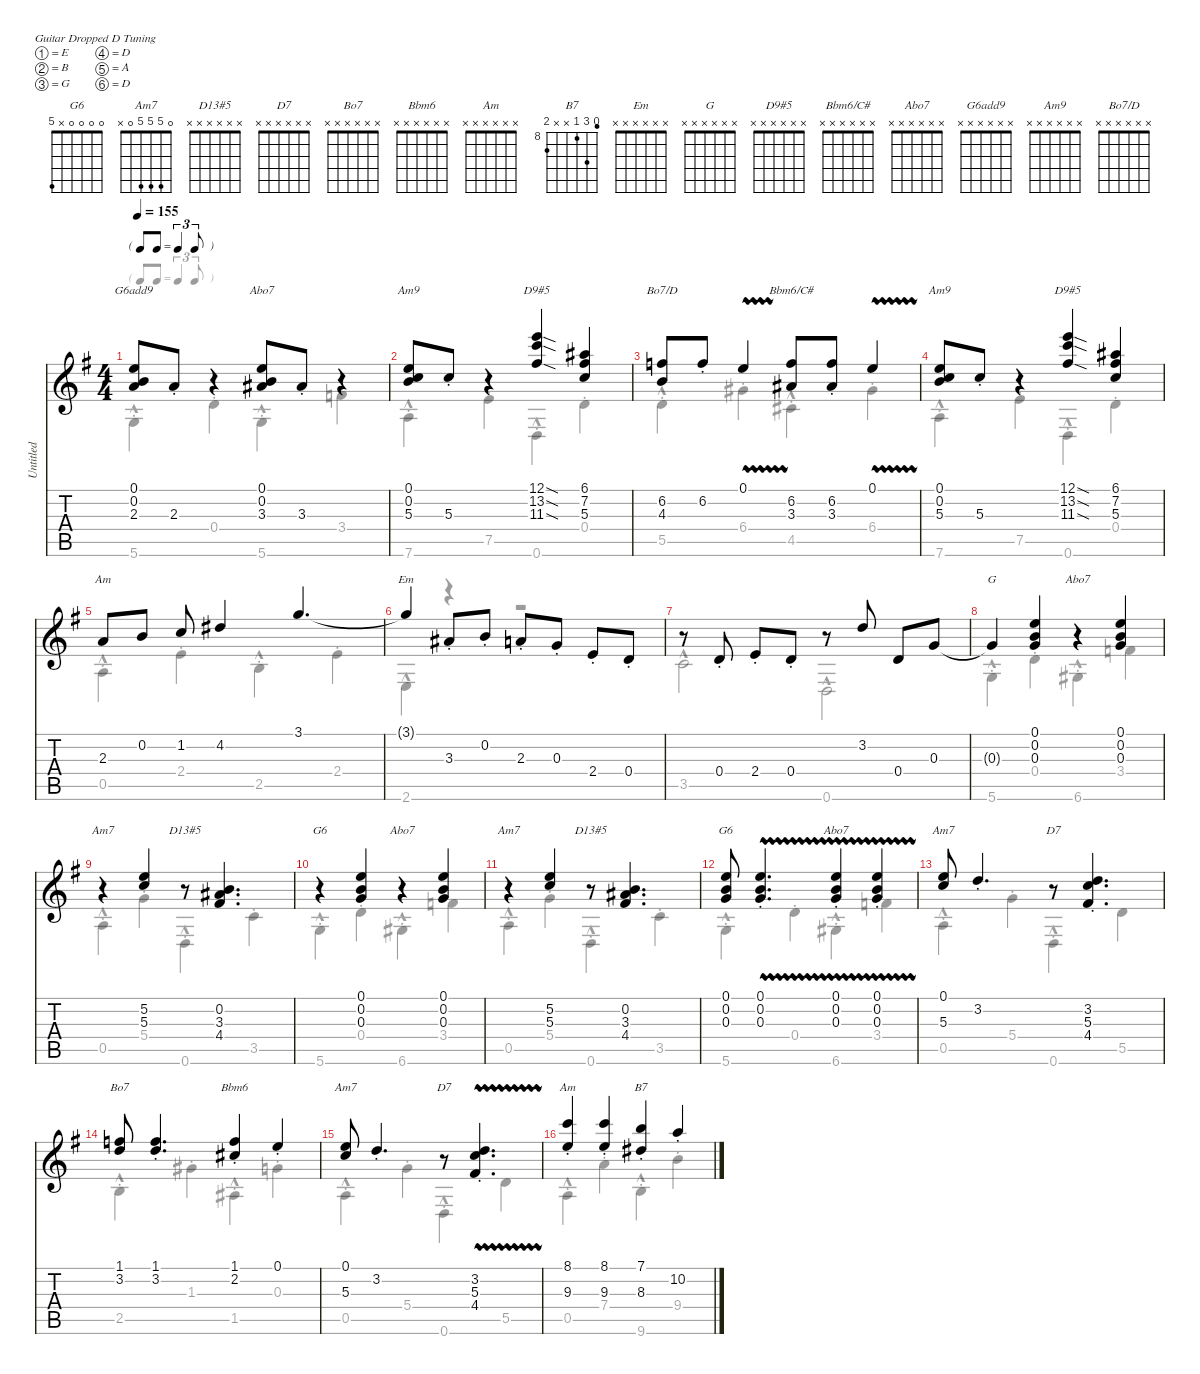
\defaultSystemsLayout 4
\hideDynamics
\bracketExtendMode nobrackets
\otherSystemsTrackNameOrientation horizontal
\track ("Untitled" "Untitled") {instrument fretlessbass}
\staff {score tabs}
\tuning (E4 B3 G3 D3 A2 D2)
\chord ("G6" 0 0 0 0 x 5)
\chord ("Am7" 0 5 5 5 0 x)
\chord ("D13#5" x x x x x x)
\chord ("D7" x x x x x x)
\chord ("Bo7" x x x x x x)
\chord ("Bbm6" x x x x x x)
\chord ("Am" x x x x x x)
\chord ("B7" 7 10 8 x x 9) {firstfret 8}
\chord ("Em" x x x x x x)
\chord ("G" x x x x x x)
\chord ("D9#5" x x x x x x)
\chord ("Bbm6/C#" x x x x x x)
\chord ("Abo7" x x x x x x)
\chord ("G6add9" x x x x x x)
\chord ("Am9" x x x x x x)
\chord ("Bo7/D" x x x x x x)
\voice
\ts (4 4)
\tf triplet8th
\tempo 155
\clef g2
\ks g
(0.1{acc forcenatural} 0.2{acc forcenatural} 2.3{acc forcenatural}).8{ch "G6add9" dy mf} 2.3{st acc forcenatural}.8 r.4 (0.1{acc forcenatural} 0.2{acc forcenatural} 3.3{acc #}).8{ch "Abo7"} 3.3{st acc #}.8 r.4 |
(0.1{acc forcenatural} 5.3{acc forcenatural} 0.2{acc forcenatural}).8{ch "Am9"} 5.3{st acc forcenatural}.8 r.4 (12.1{sod acc forcenatural} 13.2{sod acc forcenatural} 11.3{sod acc #}).4{ch "D9#5"} (6.1{acc #} 7.2{acc #} 5.3{acc forcenatural}).4 |
(6.2{acc forcenatural} 4.3{acc forcenatural}).8{ch "Bo7/D"} 6.2{st acc forcenatural}.8 0.1{vw acc forcenatural}.4 (6.2{acc forcenatural} 3.3{acc #}).8{ch "Bbm6/C#"} (6.2{st acc forcenatural} 3.3{st acc #}).8 0.1{vw acc forcenatural}.4 |
(0.1{acc forcenatural} 5.3{acc forcenatural} 0.2{acc forcenatural}).8{ch "Am9"} 5.3{st acc forcenatural}.8 r.4 (12.1{sod acc forcenatural} 13.2{sod acc forcenatural} 11.3{sod acc #}).4{ch "D9#5"} (6.1{acc #} 7.2{acc #} 5.3{acc forcenatural}).4 |
2.3{acc forcenatural}.8{ch "Am"} 0.2{acc forcenatural}.8 1.2{acc forcenatural}.8 4.2{acc #}.4 3.1{acc forcenatural}.4{d} |
3.1{t acc forcenatural}.4{ch "Em"} 3.3{st acc #}.8 0.2{st acc forcenatural}.8 2.3{st acc forcenatural}.8 0.3{st acc forcenatural}.8 2.4{st acc forcenatural}.8 0.4{st acc forcenatural}.8 |
r.8 0.4{st acc forcenatural}.8 2.4{st acc forcenatural}.8 0.4{st acc forcenatural}.8 r.8 3.2{acc forcenatural}.8 0.4{acc forcenatural}.8 0.3{acc forcenatural}.8 |
0.3{t acc forcenatural}.4{ch "G"} (0.1{acc forcenatural} 0.2{acc forcenatural} 0.3{acc forcenatural}).4 r.4{ch "Abo7"} (0.1{acc forcenatural} 0.2{acc forcenatural} 0.3{acc forcenatural}).4 |
r.4{ch "Am7"} (5.2{acc forcenatural} 5.3{acc forcenatural}).4 r.8{ch "D13#5"} (0.2{acc forcenatural} 3.3{acc #} 4.4{acc #}).4{d} |
r.4{ch "G6"} (0.1{acc forcenatural} 0.2{acc forcenatural} 0.3{acc forcenatural}).4 r.4{ch "Abo7"} (0.1{acc forcenatural} 0.2{acc forcenatural} 0.3{acc forcenatural}).4 |
r.4{ch "Am7"} (5.2{acc forcenatural} 5.3{acc forcenatural}).4 r.8{ch "D13#5"} (0.2{acc forcenatural} 3.3{acc #} 4.4{acc #}).4{d} |
(0.1{acc forcenatural} 0.2{acc forcenatural} 0.3{acc forcenatural}).8{ch "G6"} (0.1{vw st acc forcenatural} 0.2{vw st acc forcenatural} 0.3{vw st acc forcenatural}).4{d} (0.1{vw st acc forcenatural} 0.2{vw st acc forcenatural} 0.3{vw st acc forcenatural}).4{ch "Abo7"} (0.1{vw st acc forcenatural} 0.2{vw st acc forcenatural} 0.3{vw st acc forcenatural}).4 |
(0.1{acc forcenatural} 5.3{acc forcenatural}).8{ch "Am7"} 3.2{st acc forcenatural}.4{d} r.8{ch "D7"} (3.2{st acc forcenatural} 5.3{st acc forcenatural} 4.4{st acc #}).4{d} |
(1.1{acc forcenatural} 3.2{acc forcenatural}).8{ch "Bo7"} (1.1{st acc forcenatural} 3.2{st acc forcenatural}).4{d} (1.1{st acc forcenatural} 2.2{st acc #}).4{ch "Bbm6"} 0.1{st acc forcenatural}.4 |
(0.1{acc forcenatural} 5.3{acc forcenatural}).8{ch "Am7"} 3.2{st acc forcenatural}.4{d} r.8{ch "D7"} (3.2{vw st acc forcenatural} 5.3{vw st acc forcenatural} 4.4{vw st acc #}).4{d} |
(8.1{st acc forcenatural} 9.3{st acc forcenatural}).4{ch "Am"} (8.1{st acc forcenatural} 9.3{st acc forcenatural}).4 (7.1{st acc forcenatural} 8.3{st acc #}).4{ch "B7"} 10.2{st acc forcenatural}.4
\voice
\clef g2
\ottava regular
\simile none
\ks g
5.6{hac st acc forcenatural}.4{dy mf} 0.4{st acc forcenatural}.4 5.6{hac st acc forcenatural}.4 3.4{st acc forcenatural}.4 |
7.6{hac st acc forcenatural}.4 7.5{st acc forcenatural}.4 0.6{hac st acc forcenatural}.4 0.4{st acc forcenatural}.4 |
5.5{hac st acc forcenatural}.4 6.4{st acc #}.4 4.5{hac st acc #}.4 6.4{st acc #}.4 |
7.6{hac st acc forcenatural}.4 7.5{st acc forcenatural}.4 0.6{hac st acc forcenatural}.4 0.4{st acc forcenatural}.4 |
0.5{hac st acc forcenatural}.4 2.4{st acc forcenatural}.4 2.5{hac st acc forcenatural}.4 2.4{st acc forcenatural}.4 |
2.6{hac acc forcenatural}.4 r.4 r.2 |
3.5{hac acc forcenatural}.2 0.6{hac acc forcenatural}.2 |
5.6{hac st acc forcenatural}.4 0.4{st acc forcenatural}.4 6.6{hac st acc #}.4 3.4{st acc forcenatural}.4 |
0.5{hac st acc forcenatural}.4 5.4{st acc forcenatural}.4 0.6{hac st acc forcenatural}.4 3.5{st acc forcenatural}.4 |
5.6{hac st acc forcenatural}.4 0.4{st acc forcenatural}.4 6.6{hac st acc #}.4 3.4{st acc forcenatural}.4 |
0.5{hac st acc forcenatural}.4 5.4{st acc forcenatural}.4 0.6{hac st acc forcenatural}.4 3.5{st acc forcenatural}.4 |
5.6{hac st acc forcenatural}.4 0.4{st acc forcenatural}.4 6.6{hac st acc #}.4 3.4{st acc forcenatural}.4 |
0.5{hac st acc forcenatural}.4 5.4{st acc forcenatural}.4 0.6{hac st acc forcenatural}.4 5.5{acc forcenatural}.4 |
2.5{hac st acc forcenatural}.4 1.3{st acc #}.4 1.5{hac st acc #}.4 0.3{st acc forcenatural}.4 |
0.5{hac st acc forcenatural}.4 5.4{st acc forcenatural}.4 0.6{hac st acc forcenatural}.4 5.5{acc forcenatural}.4 |
0.5{hac st acc forcenatural}.4 7.4{st acc forcenatural}.4 9.6{hac st acc forcenatural}.4 9.4{st acc forcenatural}.4
